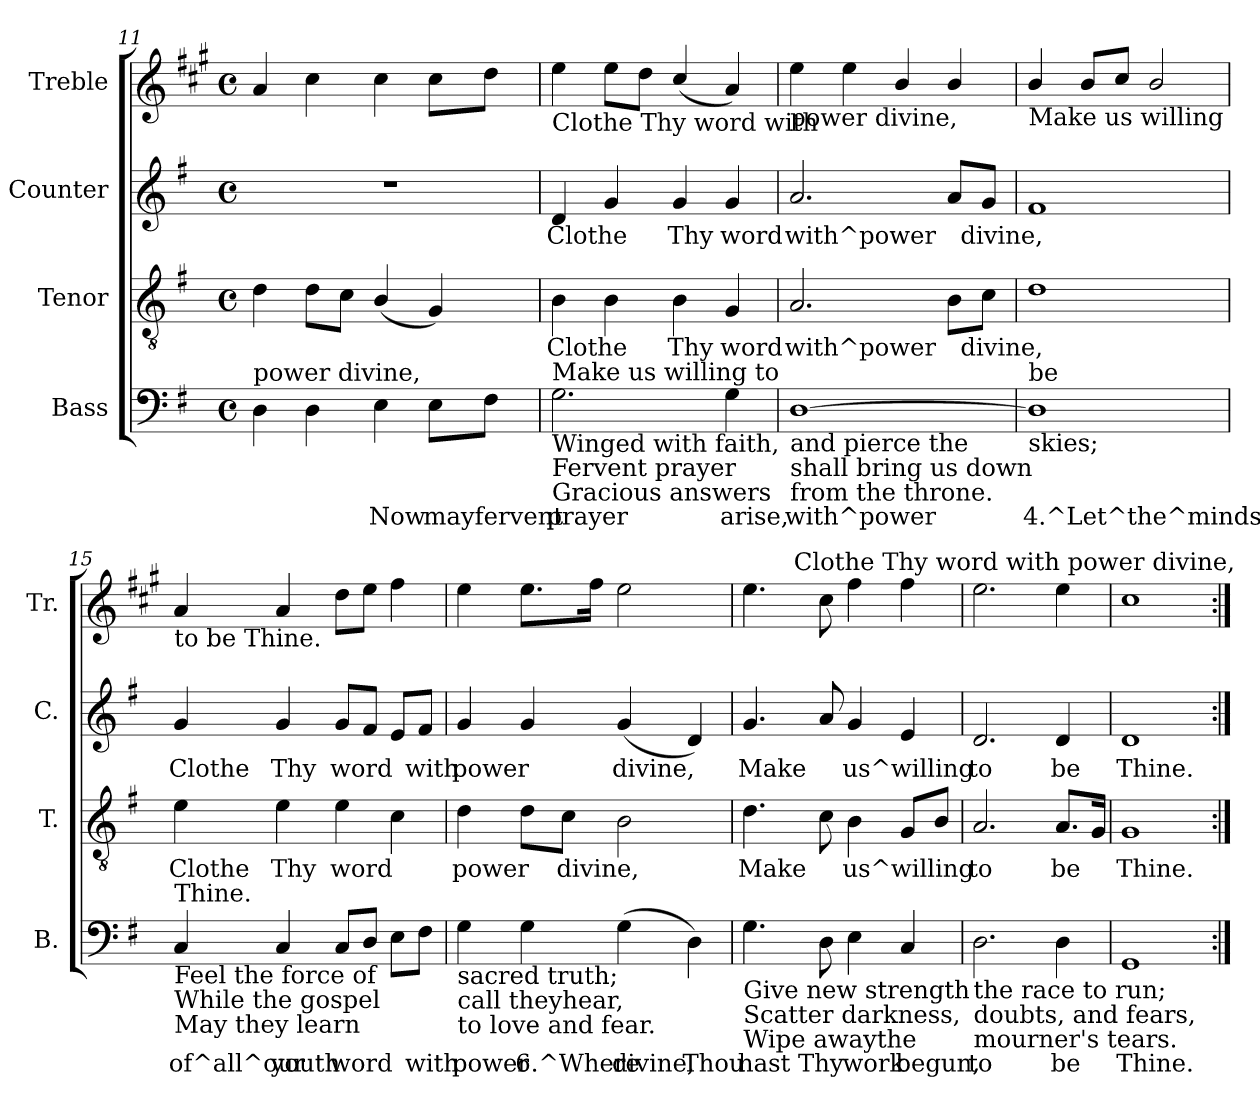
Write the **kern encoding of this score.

**kern	**text	**kern	**text	**kern	**text	**kern
*part4	*part4	*part3	*part3	*part2	*part2	*part1
*staff4	*staff4	*staff3	*staff3	*staff2	*staff2	*staff1
*I"Bass	*	*I"Tenor	*	*I"Counter	*	*I"Treble
*I'B.	*	*I'T.	*	*I'C.	*	*I'Tr.
!!LO:LB:g=z
*clefF4	*	*clefGv2	*	*clefG2	*	*clefG2
*	*	*	*	*	*	*ITrd1c2
*k[f#]	*	*k[f#]	*	*k[f#]	*	*k[f#]
*G:	*	*G:	*	*G:	*	*G:
*M4/4	*	*M4/4	*	*M4/4	*	*M4/4
*met(c)	*	*met(c)	*	*met(c)	*	*met(c)
=11	=11	=11	=11	=11	=11	=11
!LO:TX:a:t=power divine,	!	!	!	!	!	!
!	!LO:LY:a:rj	!	!LO:LY:b:rj	!	!	!
4D\	.	4d\	.	1r	.	4g/
!	!LO:LY:a:rj	!	!LO:LY:b:rj	!	!	!
4D<\	.	8d\L	.	.	.	4b\
!	!	!	!LO:LY:b:rj	!	!	!
.	.	8c\J	.	.	.	.
!	!LO:LY:a:rj	!	!LO:LY:b:rj	!	!	!
4E\	Now	(<4B/	.	.	.	4b\
!	!LO:LY:a:rj	!	!LO:LY:b:rj	!	!	!
8E\L	mayfervent	4G/)	.	.	.	8b\L
!	!LO:LY:a:rj	!	!	!	!	!
8F#\J	.	.	.	.	.	8cc\J
=12	=12	=12	=12	=12	=12	=12
!	!	!	!	!	!	!LO:TX:b:t=Clothe Thy word with
!LO:TX:a:t=Make us willing to	!	!	!	!	!	!
!LO:TX:b:t=Winged with faith,	!	!	!	!	!	!
!LO:TX:b:t=Fervent prayer	!	!	!	!	!	!
!LO:TX:b:t=Gracious answers	!	!	!	!	!	!
!	!LO:LY:a:rj	!	!LO:LY:b:rj	!	!LO:LY:b:rj	!
2.G\	prayer	4B\	Clothe	4d/	Clothe	4dd\
!	!	!	!LO:LY:b:rj	!	!LO:LY:b:rj	!
.	.	4B\	.	4g/	.	8dd\L
.	.	.	.	.	.	8cc\J
!	!	!	!LO:LY:b:rj	!	!LO:LY:b:rj	!
.	.	4B\	Thy	4g/	Thy	(<4b/
!	!LO:LY:a:rj	!	!LO:LY:b:rj	!	!LO:LY:b:rj	!
4G\	arise,	4G/	word	4g/	word	4g/)
=13	=13	=13	=13	=13	=13	=13
!	!	!	!	!	!	!LO:TX:b:t=power divine,
!LO:TX:b:t=and pierce the	!	!	!	!	!	!
!LO:TX:b:t=shall bring us down	!	!	!	!	!	!
!LO:TX:b:t=from the throne.	!	!	!	!	!	!
!	!LO:LY:a:rj	!	!LO:LY:b:rj	!	!LO:LY:b:rj	!
[>1D	with^power	2.A/	with^power	2.a/	with^power	4dd\
.	.	.	.	.	.	4dd\
.	.	.	.	.	.	4a/
!	!	!	!LO:LY:b:rj	!	!LO:LY:b:rj	!
.	.	8B\L	.	8a/L	.	4a/
!	!	!	!LO:LY:b:rj	!	!LO:LY:b:rj	!
.	.	8c\J	divine,	8g/J	divine,	.
=14	=14	=14	=14	=14	=14	=14
!	!	!	!	!	!	!LO:TX:b:t=Make us willing
!LO:TX:a:t=be	!	!	!	!	!	!
!LO:TX:b:t=skies;	!	!	!	!	!	!
!	!LO:LY:a:rj	!	!LO:LY:b:rj	!	!LO:LY:b:rj	!
1D]	4.^Let^the^minds	1d	.	1f#	.	4a/
.	.	.	.	.	.	8a/L
.	.	.	.	.	.	8b/J
.	.	.	.	.	.	2a>/
=15	=15	=15	=15	=15	=15	=15
!	!	!	!	!	!	!LO:TX:b:t=to be Thine.
!LO:TX:a:t=Thine.	!	!	!	!	!	!
!LO:TX:b:t=Feel the force of	!	!	!	!	!	!
!LO:TX:b:t=While the gospel	!	!	!	!	!	!
!LO:TX:b:t=May they learn	!	!	!	!	!	!
!	!LO:LY:a:rj	!	!LO:LY:b:rj	!	!LO:LY:b:rj	!
4C/	of^all^our	4e\	Clothe	4g/	Clothe	4g>/
!	!LO:LY:a:rj	!	!LO:LY:b:rj	!	!LO:LY:b:rj	!
4C/	youth	4e\	Thy	4g/	Thy	4g/
!	!LO:LY:a:rj	!	!LO:LY:b:rj	!	!LO:LY:b:rj	!
8C/L	word	4e\	word	8g/L	word	8cc\L
!	!LO:LY:a:rj	!	!	!	!LO:LY:b:rj	!
8D/J	.	.	.	8f#/J	.	8dd\J
!	!LO:LY:a:rj	!	!LO:LY:b:rj	!	!LO:LY:b:rj	!
8E\L	.	4c\	.	8e/L	.	4ee\
!	!LO:LY:a:rj	!	!	!	!LO:LY:b:rj	!
8F#\J	with	.	.	8f#/J	with	.
=16	=16	=16	=16	=16	=16	=16
!LO:TX:b:t=sacred truth;	!	!	!	!	!	!
!LO:TX:b:t=call theyhear,	!	!	!	!	!	!
!LO:TX:b:t=to love and fear.	!	!	!	!	!	!
!	!LO:LY:a:rj	!	!LO:LY:b:rj	!	!LO:LY:b:rj	!
4G\	power	4d\	power	4g/	power	4dd\
!	!LO:LY:a:rj	!	!LO:LY:b:rj	!	!LO:LY:b:rj	!
4G\	6.^Where	8d\L	.	4g/	.	8.dd\L
!	!	!	!LO:LY:b:rj	!	!	!
.	.	8c\J	divine,	.	.	.
.	.	.	.	.	.	16ee\J
!	!LO:LY:a:rj	!	!LO:LY:b:rj	!	!LO:LY:b:rj	!
(>4G\	divine,	2B\	.	(<4g/	divine,	2dd\
!	!LO:LY:a:rj	!	!	!	!LO:LY:b:rj	!
4D\)	Thou	.	.	4d/)	.	.
=17	=17	=17	=17	=17	=17	=17
!LO:TX:b:t=Give new strength	!	!	!	!	!	!
!LO:TX:b:t=Scatter darkness,	!	!	!	!	!	!
!LO:TX:b:t=Wipe awaythe	!	!	!	!	!	!
!	!LO:LY:a:rj	!	!LO:LY:b:rj	!	!LO:LY:b:rj	!
*	*	*	*	*	*	*^
4.G\	hast	4.d\	Make	4.g/	Make	4.dd\	4ryy
.	.	.	.	.	.	.	64ryy
!	!	!	!	!	!	!	!LO:TX:a:t=Clothe Thy word with power divine,
.	.	.	.	.	.	.	2ryy
!	!LO:LY:a:rj	!	!LO:LY:b:rj	!	!LO:LY:b:rj	!	!
8D\	Thy	8c\	.	8a/	.	8b\	.
!	!LO:LY:a:rj	!	!LO:LY:b:rj	!	!LO:LY:b:rj	!	!
4E\	work	4B\	us^willing	4g/	us^willing	4ee\	.
!	!LO:LY:a:rj	!	!LO:LY:b:rj	!	!LO:LY:b:rj	!	!
4C/	begun,	8G/L	.	4e/	.	4ee\	.
.	.	.	.	.	.	.	8...ryy
!	!	!	!LO:LY:b:rj	!	!	!	!
.	.	8B/J	.	.	.	.	.
=18	=18	=18	=18	=18	=18	=18	=18
!LO:TX:b:t=the race to run;	!	!	!	!	!	!	!
!LO:TX:b:t=doubts, and fears,	!	!	!	!	!	!	!
!LO:TX:b:t=mourner's tears.	!	!	!	!	!	!	!
!	!LO:LY:a:rj	!	!LO:LY:b:rj	!	!LO:LY:b:rj	!	!
*	*	*	*	*	*	*v	*v
2.D\	to	2.A/	to	2.d/	to	2.dd\
!	!LO:LY:a:rj	!	!LO:LY:b:rj	!	!LO:LY:b:rj	!
4D\	be	8.A/L	be	4d/	be	4dd\
!	!	!	!LO:LY:b:rj	!	!	!
.	.	16G/J	.	.	.	.
=19	=19	=19	=19	=19	=19	=19
!	!LO:LY:a:rj	!	!LO:LY:b:rj	!	!LO:LY:b:rj	!
1GG	Thine.	1G	Thine.	1d	Thine.	1b
=:|!	=:|!	=:|!	=:|!	=:|!	=:|!	=:|!
*-	*-	*-	*-	*-	*-	*-
